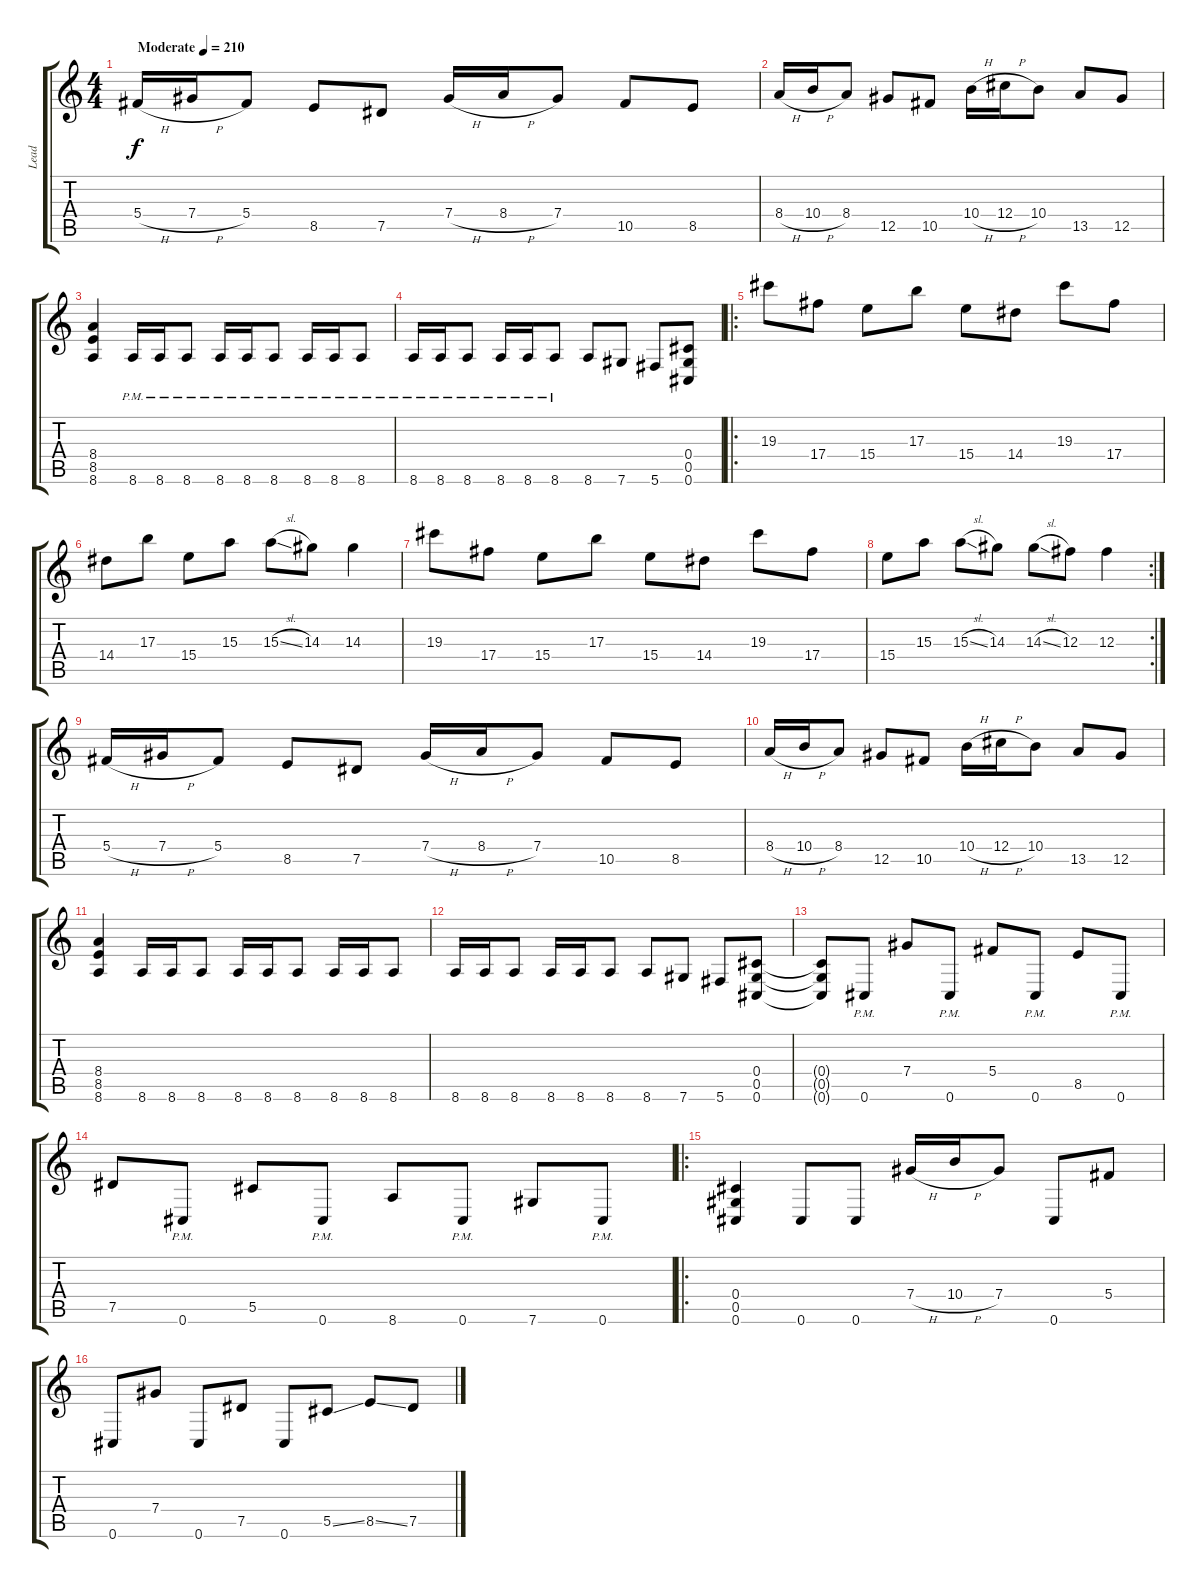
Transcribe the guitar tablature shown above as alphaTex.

\track ("Lead" "Lead") {instrument distortionguitar}
\staff {score tabs}
\tuning (Eb4 Bb3 Gb3 Db3 Ab2 Db2) {hide}
\ts (4 4)
\tempo (210 "Moderate")
\clef g2
\ks c
5.4{h}.16{dy f instrument distortionguitar} 7.4{h}.16 5.4.8 8.5.8 7.5.8 7.4{h}.16 8.4{h}.16 7.4.8 10.5.8 8.5.8 |
8.4{h}.16 10.4{h}.16 8.4.8 12.5.8 10.5.8 10.4{h}.16 12.4{h}.16 10.4.8 13.5.8 12.5.8 |
(8.4 8.5 8.6).4 8.6{pm}.16 8.6{pm}.16 8.6{pm}.8 8.6{pm}.16 8.6{pm}.16 8.6{pm}.8 8.6{pm}.16 8.6{pm}.16 8.6{pm}.8 |
8.6{pm}.16 8.6{pm}.16 8.6{pm}.8 8.6{pm}.16 8.6{pm}.16 8.6{pm}.8 8.6.8 7.6.8 5.6.8 (0.4 0.5 0.6).8 |
\ro
19.3.8 17.4.8 15.4.8 17.3.8 15.4.8 14.4.8 19.3.8 17.4.8 |
14.4.8 17.3.8 15.4.8 15.3.8 15.3{sl}.8 14.3.8 14.3.4 |
19.3.8 17.4.8 15.4.8 17.3.8 15.4.8 14.4.8 19.3.8 17.4.8 |
\rc 2
15.4.8 15.3.8 15.3{sl}.8 14.3.8 14.3{sl}.8 12.3.8 12.3.4 |
5.4{h}.16 7.4{h}.16 5.4.8 8.5.8 7.5.8 7.4{h}.16 8.4{h}.16 7.4.8 10.5.8 8.5.8 |
8.4{h}.16 10.4{h}.16 8.4.8 12.5.8 10.5.8 10.4{h}.16 12.4{h}.16 10.4.8 13.5.8 12.5.8 |
(8.4 8.5 8.6).4 8.6.16 8.6.16 8.6.8 8.6.16 8.6.16 8.6.8 8.6.16 8.6.16 8.6.8 |
8.6.16 8.6.16 8.6.8 8.6.16 8.6.16 8.6.8 8.6.8 7.6.8 5.6.8 (0.4 0.5 0.6).8 |
(0.4{t} 0.5{t} 0.6{t}).8 0.6{pm}.8 7.4.8 0.6{pm}.8 5.4.8 0.6{pm}.8 8.5.8 0.6{pm}.8 |
7.5.8 0.6{pm}.8 5.5.8 0.6{pm}.8 8.6.8 0.6{pm}.8 7.6.8 0.6{pm}.8 |
\ro
(0.4 0.5 0.6).4 0.6.8 0.6.8 7.4{h}.16 10.4{h}.16 7.4.8 0.6.8 5.4.8 |
0.6.8 7.4.8 0.6.8 7.5.8 0.6.8 5.5{ss}.8 8.5{ss}.8 7.5.8
